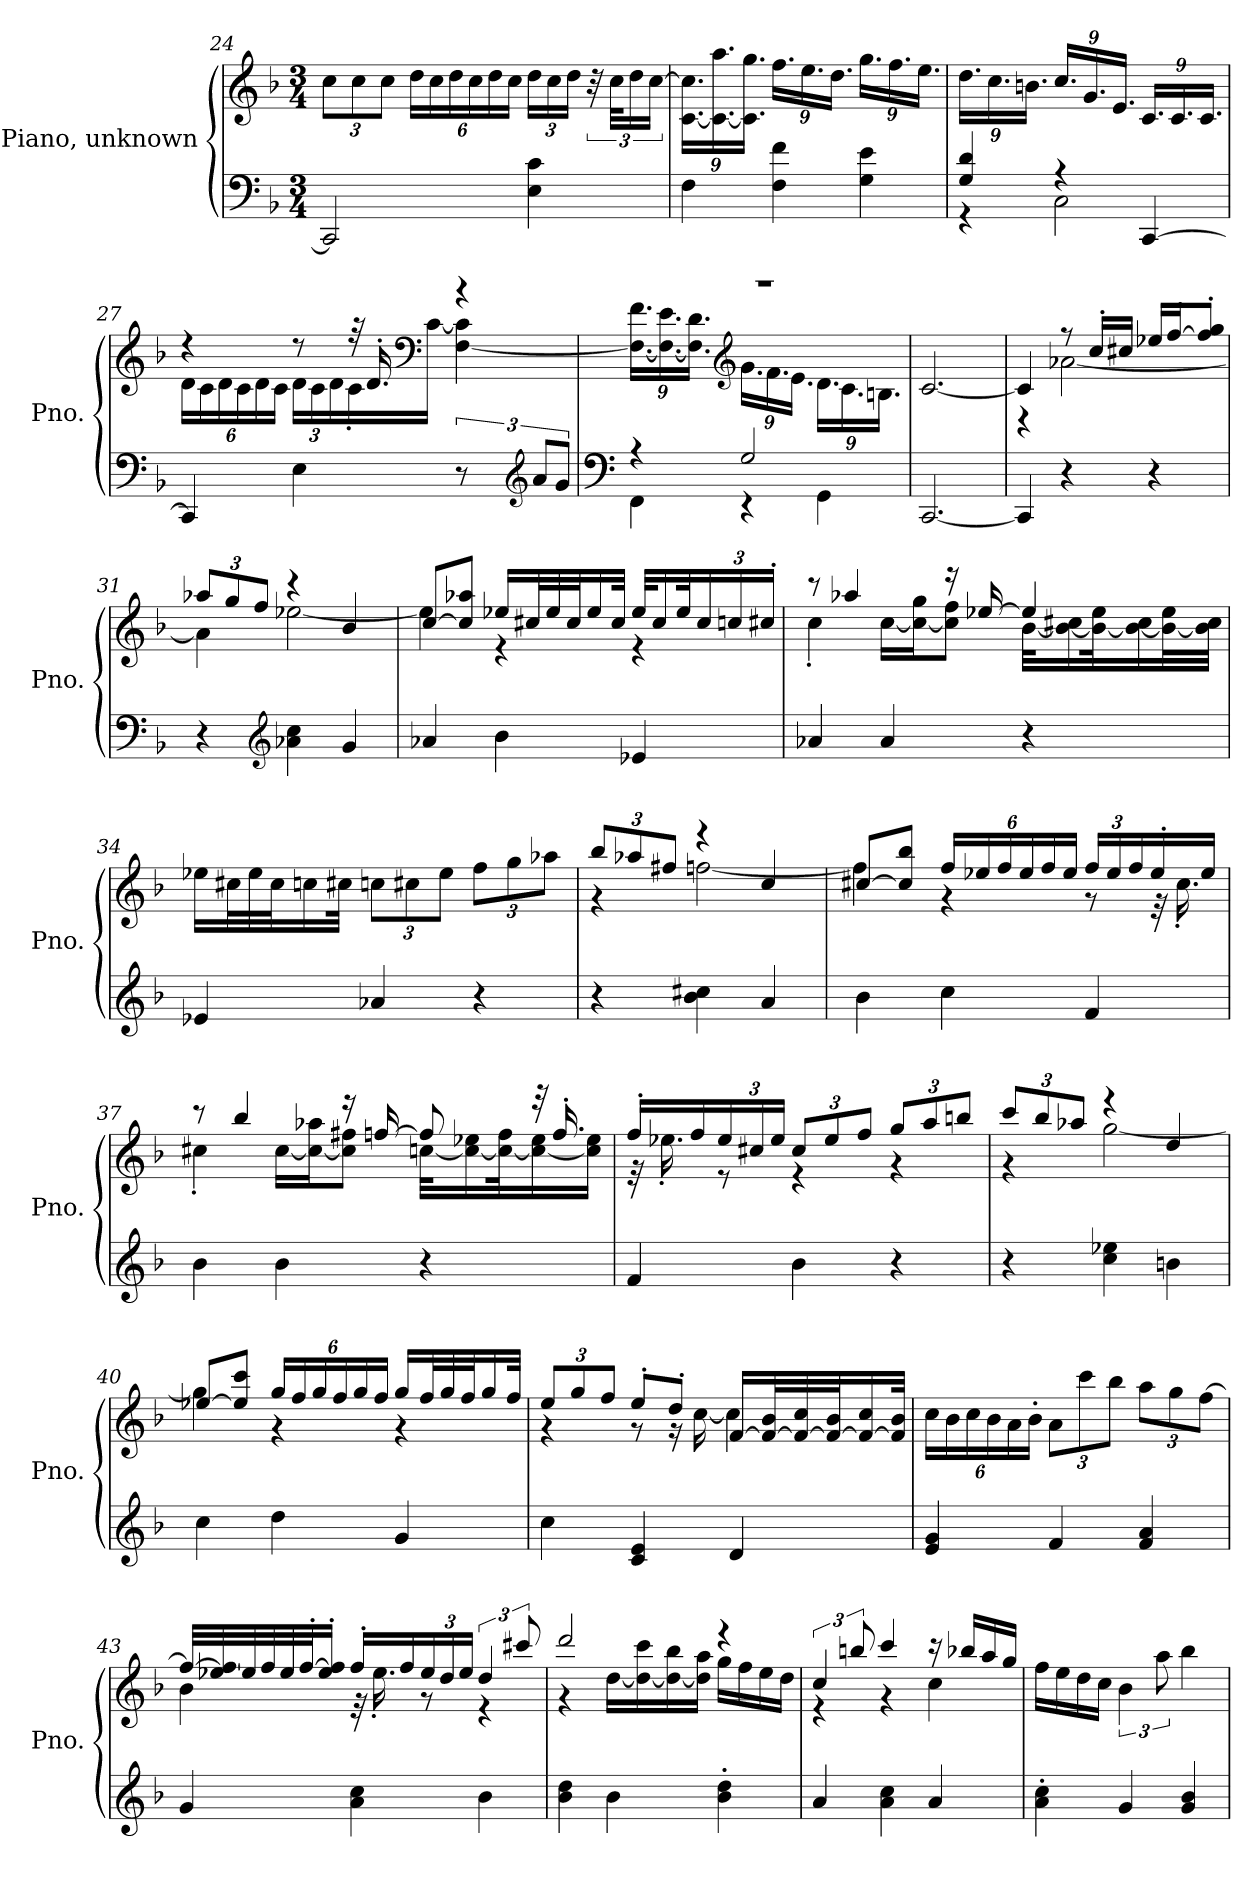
**kern	**kern
*part1	*part1
*staff2	*staff1
*I"Piano, unknown	*
*I'Pno.	*
!!LO:PB:g=z
*clefF4	*clefG2
*k[b-]	*k[b-]
*M3/4	*M3/4
*	*Xbrackettup
=24	=24
2CC/]	12cc\L
.	12cc\
.	12cc\J
.	24dd\LL
.	24cc\
.	24dd\
.	24cc\
.	24dd\
.	24cc\JJ
4E\ 4c\	24dd\LL
.	24cc\
.	24dd\JJ
*	*brackettup
.	48r
.	48cc\KLL
.	24dd\
.	[24cc\JJ
=25	=25
*	*Xbrackettup
4F\	[18.c\ 18.cc\]LL
.	18.c\_ 18.aa\
.	18.c\] 18.gg\JJ
4F\ 4f\	18.ff\LL
.	18.ee\
.	18.dd\JJ
4G\ 4e\	18.gg\LL
.	18.ff\
.	18.ee\JJ
=26	=26
*^	*
4G/ 4d/	4r	18.dd\LL
.	.	18.cc\
.	.	18.bn\JJ
4r	2C\	18.cc/LL
.	.	18.g/
.	.	18.e/JJ
[4CC/	.	18.c/LL
.	.	18.c/
.	.	18.c/JJ
*v	*v	*
!!LO:LB:g=z
=27	=27
*	*^
4CC/]	4r	24d\LL
.	.	24c\
.	.	24d\
.	.	24c\
.	.	24d\
.	.	24c\JJ
4E\	8r	24d\LL
.	.	24c\
.	.	24d\
.	32r	16c'\
.	16.d'/	.
*	*clefF4	*
.	.	[16c\JJ
12r	4r	[4F\ 4c\]
*clefG2	*	*
12a/L	.	.
12g/J	.	.
=28	=28	=28
*clefF4	*	*
*^	*	*
4r	4FF\	2.r	18.F\_ 18.f\LL
.	.	.	18.F\_ 18.e\
.	.	.	18.F\] 18.d\JJ
*	*	*clefG2	*
2G/	4r	.	18.g\LL
.	.	.	18.f\
.	.	.	18.e\JJ
.	4GG\	.	18.d\LL
.	.	.	18.c\
.	.	.	18.Bn\JJ
*v	*v	*	*
*	*v	*v
=29	=29
[2.CC/	[2.c/
!!LO:LB:g=z
=30	=30
*	*^
4CC/]	4c/]	4r
4r	8r	[2a-X\
.	16cc'/LL	.
.	16cc#X/JJ	.
4r	16ee-X/LL	.
.	[16ff'/J	.
.	8ff/]' 8gg/'J	.
=31	=31	=31
4r	12aa-X/L	4a-\]
.	12gg/	.
.	12ff/J	.
*clefG2	*	*
4a-X\ 4cc\	4r	[2ee-X\
4g/	4b-/	.
=32	=32	=32
4a-X/	[8cc/L	4ee-\]
.	8cc/] 8aa-X/J	.
4b-\	16ee-X/LL	4r
.	32cc#X/L	.
.	32ee-/	.
.	32cc#/J	.
.	16ee-/	.
.	32cc#/JJk	.
4e-X/	32ee-/KLL	4r
.	16cc#/	.
.	32ee-/K	.
.	24cc#/	.
.	24ccn/	.
.	24cc#X'/JJ	.
!!LO:LB:g=z	!!
=33	=33	=33
4a-X/	8r	4cc'\
.	4aa-X/	.
4a-/	.	[16cc\LL
.	.	16cc\_ 16gg\J
.	16r	8cc\] 8ff\J
.	[16ee-X/	.
4r	4ee-/]	[32b-\KLL
.	.	16b-\_ 16cc#X\
.	.	32b-\_ 32ee-\K
.	.	16b-\_ 16cc#\
.	.	32b-\_ 32ee-\L
.	.	32b-\] 32cc#\JJJ
*	*v	*v
=34	=34
4e-X/	16ee-X\LL
.	32cc#X\L
.	32ee-\
.	32cc#\J
.	16ccn\
.	32cc#X\JJk
4a-X/	12ccn\L
.	12cc#X\
.	12ee-\J
4r	12ff\L
.	12gg\
.	12aa-X\J
=35	=35
*	*^
4r	12bb-/L	4r
.	12aa-X/	.
.	12ff#X/J	.
4b-\ 4cc#X\	4r	[2ffn\
4a/	4cc/	.
!!LO:LB:g=z	!!
=36	=36	=36
4b-\	[8cc#X/L	4ff\]
.	8cc#/] 8bb-/J	.
4cc\	24ff/LL	4r
.	24ee-X/	.
.	24ff/	.
.	24ee-/	.
.	24ff/	.
.	24ee-/JJ	.
4f/	24ff/LL	8r
.	24ee-/	.
.	24ff/	.
.	16ee-'/	32r
.	.	16.cc#'\
.	16ee-/JJ	.
=37	=37	=37
4b-\	8r	4cc#X'\
.	4bb-/	.
4b-\	.	[16cc#\LL
.	.	16cc#\_ 16aa-X\J
.	16r	8cc#\] 8ff#X\J
.	[16ffn/	.
4r	8ff/]	[32ccn\KLL
.	.	16cc\_ 16ee-X\
.	.	32cc\_ 32ff\K
.	32r	16cc\_ 16ee-\
.	16.ff'/	.
.	.	16cc\] 16ee-\JJ
!!LO:LB:g=z	!!
=38	=38	=38
4f/	16ff'/LL	32r
.	.	16.ee-X'\
.	16ff/	.
.	24ee-/	8r
.	24cc#X/	.
.	24ee-/JJ	.
4b-\	12cc#/L	4r
.	12ee-/	.
.	12ff/J	.
4r	12gg/L	4r
.	12aa/	.
.	12bbn/J	.
=39	=39	=39
4r	12ccc/L	4r
.	12bb-/	.
.	12aa-X/J	.
4cc\ 4ee-X\	4r	[2gg\
4bn\	4dd/	.
=40	=40	=40
4cc\	[8ee-X/L	4gg\]
.	8ee-/] 8ccc/J	.
4dd\	24gg/LL	4r
.	24ff/	.
.	24gg/	.
.	24ff/	.
.	24gg/	.
.	24ff/JJ	.
4g/	16gg/LL	4r
.	32ff/L	.
.	32gg/	.
.	32ff/J	.
.	16gg/	.
.	32ff/JJk	.
!!LO:PB:g=z	!!
=41	=41	=41
4cc\	12ee/L	4r
.	12gg/	.
.	12ff/J	.
4c/ 4e/	8ee'/L	8r
.	8dd'/J	16r
.	.	[16cc\
4d/	[16f/LL	4cc\]
.	32f/_ 32b-/L	.
.	32f/_ 32cc/	.
.	32f/_ 32b-/J	.
.	16f/_ 16cc/	.
.	32f/] 32b-/JJk	.
*	*v	*v
=42	=42
4e/ 4g/	24cc\LL
.	24b-\
.	24cc\
.	24b-\
.	24a\
.	24b-'\JJ
4f/	12a\L
.	12ccc\
.	12bb-\J
4f/ 4a/	12aa\L
.	12gg\
.	[12ff\J
!!LO:LB:g=z
=43	=43
*	*^
4g/	32ff/LLL_	4b-\
.	[32ee-X/ 32ff/]	.
.	32ee-/]	.
.	32ff/	.
.	32ee-/	.
.	[32ff'/J	.
.	16ee-/' 16ff/]'JJ	.
4a\ 4cc\	16ff'/LL	32r
.	.	16.ee-'\
.	16ff/	.
.	24ee-/	8r
.	24dd/	.
.	24ee-/JJ	.
*	*brackettup	*
4b-\	6dd/	4r
.	12ccc#X/	.
=44	=44	=44
4b-\ 4dd\	2ddd/	4r
4b-\	.	[16dd\LL
.	.	16dd\_ 16ccc\
.	.	16dd\_ 16bb-\
.	.	16dd\] 16aa\JJ
4b-\' 4dd\'	4r	16gg\LL
.	.	16ff\
.	.	16ee\
.	.	16dd\JJ
=45	=45	=45
4a/	6cc/	4r
.	12bbn/	.
4a\ 4cc\	4ccc/	4r
4a/	16r	4cc\
.	16bb-X/LL	.
.	16aa/	.
.	16gg/JJ	.
*	*v	*v
!!LO:LB:g=z
=46	=46
4a\' 4cc\'	16ff\LL
.	16ee\
.	16dd\
.	16cc\JJ
4g/	6b-\
.	12aa\
4g/ 4b-/	4bb-\
=	=
*-	*-
